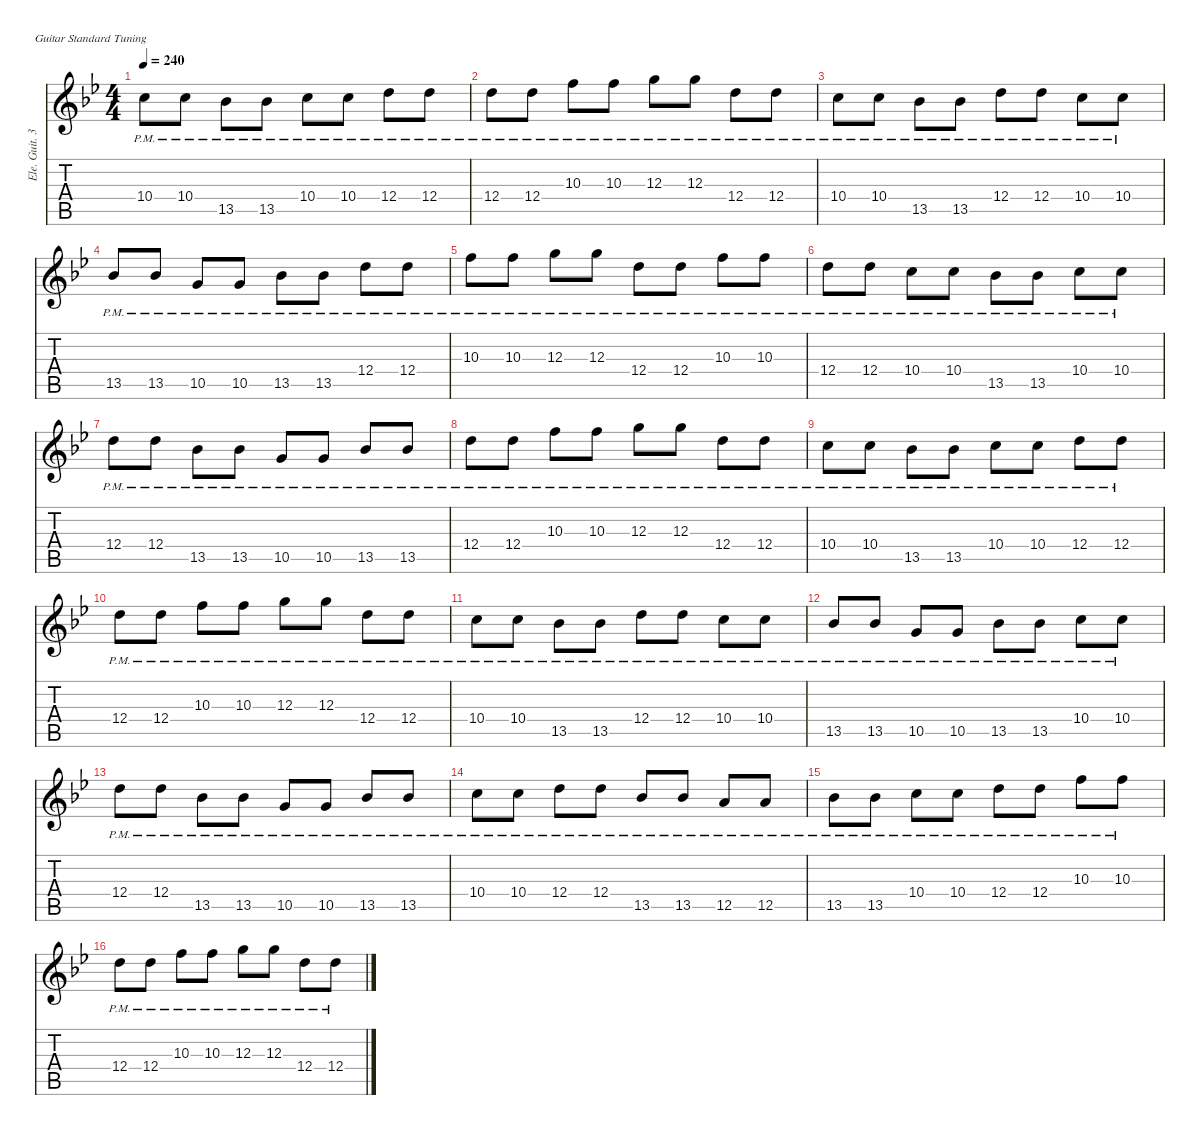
\defaultSystemsLayout 4
\hideDynamics
\bracketExtendMode nobrackets
\otherSystemsTrackNameOrientation horizontal
\track ("Ele. Guit. 3" "Ele. Guit. 3") {defaultSystemsLayout 4 instrument distortionguitar}
\staff {score tabs}
\tuning (E4 B3 G3 D3 A2 E2)
\ts (4 4)
\tempo 240
\clef g2
\ks bb
10.4{pm acc forcenatural}.8{dy f beam Down} 10.4{pm acc forcenatural}.8{beam Down} 13.5{pm acc b}.8{beam Down} 13.5{pm acc b}.8{beam Down} 10.4{pm acc forcenatural}.8{beam Down} 10.4{pm acc forcenatural}.8{beam Down} 12.4{pm acc forcenatural}.8{beam Down} 12.4{pm acc forcenatural}.8{beam Down} |
12.4{pm acc forcenatural}.8{beam Down} 12.4{pm acc forcenatural}.8{beam Down} 10.3{pm acc forcenatural}.8{beam Down} 10.3{pm acc forcenatural}.8{beam Down} 12.3{pm acc forcenatural}.8{beam Down} 12.3{pm acc forcenatural}.8{beam Down} 12.4{pm acc forcenatural}.8{beam Down} 12.4{pm acc forcenatural}.8{beam Down} |
10.4{pm acc forcenatural}.8{beam Down} 10.4{pm acc forcenatural}.8{beam Down} 13.5{pm acc b}.8{beam Down} 13.5{pm acc b}.8{beam Down} 12.4{pm acc forcenatural}.8{beam Down} 12.4{pm acc forcenatural}.8{beam Down} 10.4{pm acc forcenatural}.8{beam Down} 10.4{pm acc forcenatural}.8{beam Down} |
13.5{pm acc b}.8{beam Up} 13.5{pm acc b}.8{beam Up} 10.5{pm acc forcenatural}.8{beam Up} 10.5{pm acc forcenatural}.8{beam Up} 13.5{pm acc b}.8{beam Down} 13.5{pm acc b}.8{beam Down} 12.4{pm acc forcenatural}.8{beam Down} 12.4{pm acc forcenatural}.8{beam Down} |
10.3{pm acc forcenatural}.8{beam Down} 10.3{pm acc forcenatural}.8{beam Down} 12.3{pm acc forcenatural}.8{beam Down} 12.3{pm acc forcenatural}.8{beam Down} 12.4{pm acc forcenatural}.8{beam Down} 12.4{pm acc forcenatural}.8{beam Down} 10.3{pm acc forcenatural}.8{beam Down} 10.3{pm acc forcenatural}.8{beam Down} |
12.4{pm acc forcenatural}.8{beam Down} 12.4{pm acc forcenatural}.8{beam Down} 10.4{pm acc forcenatural}.8{beam Down} 10.4{pm acc forcenatural}.8{beam Down} 13.5{pm acc b}.8{beam Down} 13.5{pm acc b}.8{beam Down} 10.4{pm acc forcenatural}.8{beam Down} 10.4{pm acc forcenatural}.8{beam Down} |
12.4{pm acc forcenatural}.8{beam Down} 12.4{pm acc forcenatural}.8{beam Down} 13.5{pm acc b}.8{beam Down} 13.5{pm acc b}.8{beam Down} 10.5{pm acc forcenatural}.8{beam Up} 10.5{pm acc forcenatural}.8{beam Up} 13.5{pm acc b}.8{beam Up} 13.5{pm acc b}.8{beam Up} |
12.4{pm acc forcenatural}.8{beam Down} 12.4{pm acc forcenatural}.8{beam Down} 10.3{pm acc forcenatural}.8{beam Down} 10.3{pm acc forcenatural}.8{beam Down} 12.3{pm acc forcenatural}.8{beam Down} 12.3{pm acc forcenatural}.8{beam Down} 12.4{pm acc forcenatural}.8{beam Down} 12.4{pm acc forcenatural}.8{beam Down} |
10.4{pm acc forcenatural}.8{beam Down} 10.4{pm acc forcenatural}.8{beam Down} 13.5{pm acc b}.8{beam Down} 13.5{pm acc b}.8{beam Down} 10.4{pm acc forcenatural}.8{beam Down} 10.4{pm acc forcenatural}.8{beam Down} 12.4{pm acc forcenatural}.8{beam Down} 12.4{pm acc forcenatural}.8{beam Down} |
12.4{pm acc forcenatural}.8{beam Down} 12.4{pm acc forcenatural}.8{beam Down} 10.3{pm acc forcenatural}.8{beam Down} 10.3{pm acc forcenatural}.8{beam Down} 12.3{pm acc forcenatural}.8{beam Down} 12.3{pm acc forcenatural}.8{beam Down} 12.4{pm acc forcenatural}.8{beam Down} 12.4{pm acc forcenatural}.8{beam Down} |
10.4{pm acc forcenatural}.8{beam Down} 10.4{pm acc forcenatural}.8{beam Down} 13.5{pm acc b}.8{beam Down} 13.5{pm acc b}.8{beam Down} 12.4{pm acc forcenatural}.8{beam Down} 12.4{pm acc forcenatural}.8{beam Down} 10.4{pm acc forcenatural}.8{beam Down} 10.4{pm acc forcenatural}.8{beam Down} |
13.5{pm acc b}.8{beam Up} 13.5{pm acc b}.8{beam Up} 10.5{pm acc forcenatural}.8{beam Up} 10.5{pm acc forcenatural}.8{beam Up} 13.5{pm acc b}.8{beam Down} 13.5{pm acc b}.8{beam Down} 10.4{pm acc forcenatural}.8{beam Down} 10.4{pm acc forcenatural}.8{beam Down} |
12.4{pm acc forcenatural}.8{beam Down} 12.4{pm acc forcenatural}.8{beam Down} 13.5{pm acc b}.8{beam Down} 13.5{pm acc b}.8{beam Down} 10.5{pm acc forcenatural}.8{beam Up} 10.5{pm acc forcenatural}.8{beam Up} 13.5{pm acc b}.8{beam Up} 13.5{pm acc b}.8{beam Up} |
10.4{pm acc forcenatural}.8{beam Down} 10.4{pm acc forcenatural}.8{beam Down} 12.4{pm acc forcenatural}.8{beam Down} 12.4{pm acc forcenatural}.8{beam Down} 13.5{pm acc b}.8{beam Up} 13.5{pm acc b}.8{beam Up} 12.5{pm acc forcenatural}.8{beam Up} 12.5{pm acc forcenatural}.8{beam Up} |
13.5{pm acc b}.8{beam Down} 13.5{pm acc b}.8{beam Down} 10.4{pm acc forcenatural}.8{beam Down} 10.4{pm acc forcenatural}.8{beam Down} 12.4{pm acc forcenatural}.8{beam Down} 12.4{pm acc forcenatural}.8{beam Down} 10.3{pm acc forcenatural}.8{beam Down} 10.3{pm acc forcenatural}.8{beam Down} |
12.4{pm acc forcenatural}.8{beam Down} 12.4{pm acc forcenatural}.8{beam Down} 10.3{pm acc forcenatural}.8{beam Down} 10.3{pm acc forcenatural}.8{beam Down} 12.3{pm acc forcenatural}.8{beam Down} 12.3{pm acc forcenatural}.8{beam Down} 12.4{pm acc forcenatural}.8{beam Down} 12.4{pm acc forcenatural}.8{beam Down}
